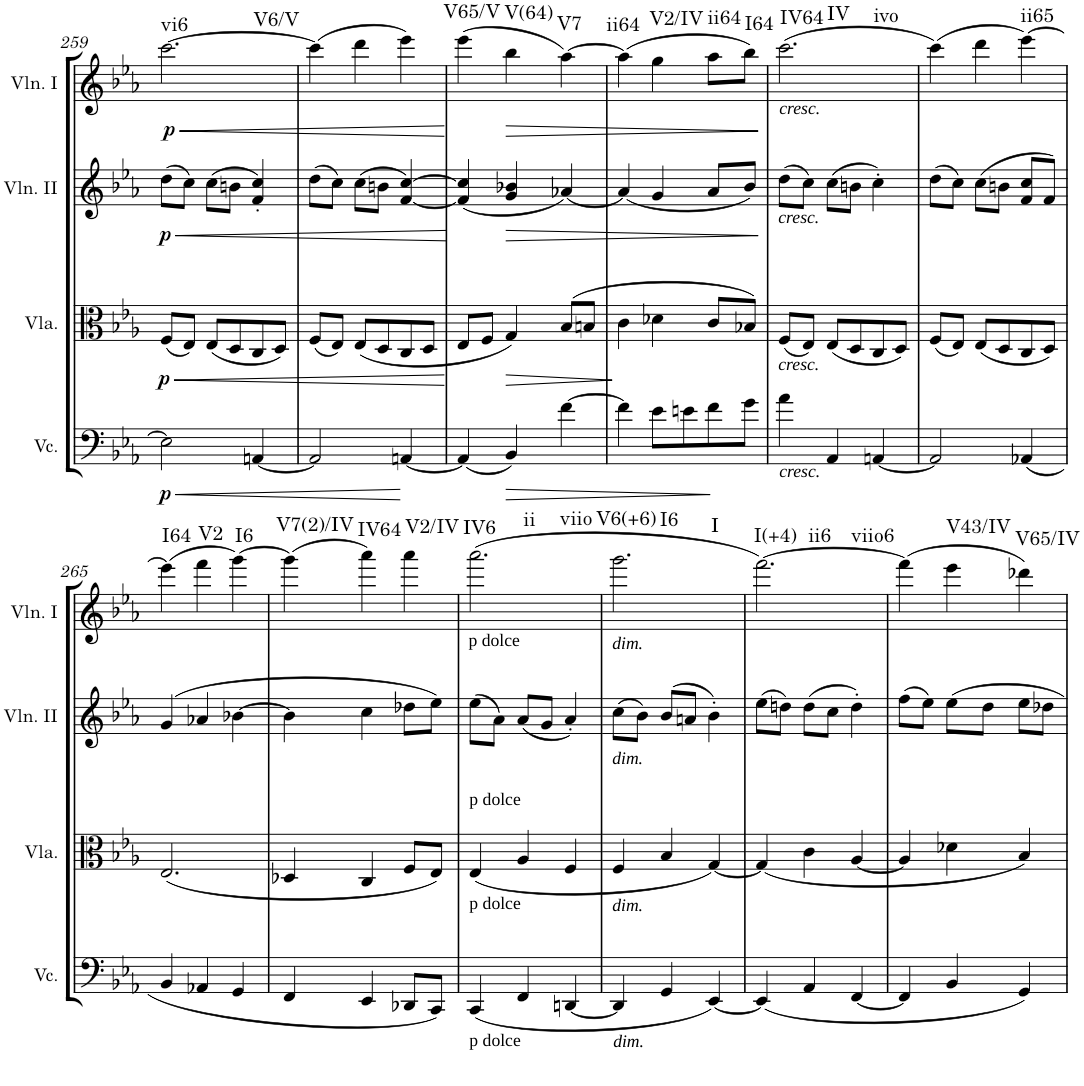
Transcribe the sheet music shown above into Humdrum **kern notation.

**kern	**dynam	**kern	**dynam	**kern	**dynam	**kern	**dynam	**harte
*part4	*part4	*part3	*part3	*part2	*part2	*part1	*part1	*part1
*staff4	*staff4	*staff3	*staff3	*staff2	*staff2	*staff1	*staff1	*
*I"Violoncello	*	*I"Viola	*	*I"Violin II	*	*I"Violin I	*	*
*I'Vc.	*	*I'Vla.	*	*I'Vln. II	*	*I'Vln. I	*	*
!!LO:PB:g=z
*clefF4	*	*clefC3	*	*clefG2	*	*clefG2	*	*
*k[b-e-a-]	*	*k[b-e-a-]	*	*k[b-e-a-]	*	*k[b-e-a-]	*	*
*E-:	*	*E-:	*	*E-:	*	*E-:	*	*
*M3/4	*	*M3/4	*	*M3/4	*	*M3/4	*	*
=259	=259	=259	=259	=259	=259	=259	=259	=259
!	!LO:HP:b	!	!LO:HP:b	!	!LO:HP:b	!	!LO:HP:b	!
!	!LO:DY:n=1:b	!	!LO:DY:n=1:b	!	!LO:DY:n=1:b	!	!LO:DY:n=1:b	!LO:H:n=1:kt=vi6
!	!	!	!	!	!	!	!	!LO:H:n=2:kt=V6/V
2E-\]	< p	(8F/L	< p	(8dd\L	< p	[2.ccc\	< p	N N
.	.	8E-/J)	.	8cc\J)	.	.	.	.
.	.	(8E-/L	.	(8cc\L	.	.	.	.
.	.	8D/	.	8bn\J	.	.	.	.
[4AAn/	.	8C/	.	4f/' 4cc/')	.	.	.	.
.	.	8D/J)	.	.	.	.	.	.
=260	=260	=260	=260	=260	=260	=260	=260	=260
2AA/]	.	(8F/L	.	(8dd\L	.	(4ccc\]	.	.
.	.	8E-/J)	.	8cc\J)	.	.	.	.
.	.	(8E-/L	.	(8cc\L	.	4ddd\	.	.
.	.	8D/	.	8bn\J	.	.	.	.
[4AAn/	.	8C/	.	[4f/ [4cc/)	.	4eee-\)	.	.
.	.	8D/J	.	.	.	.	.	.
=261	=261	=261	=261	=261	=261	=261	=261	=261
!	!	!	!	!	!	!	!	!LO:H:kt=V65/V
(4AA/]	.	8E-/L	.	(4f/] 4cc/]	.	(4eee-\	.	N
.	.	8F/J	.	.	.	.	.	.
!	!LO:HP:n=1:b	!	!LO:HP:n=1:b	!	!LO:HP:n=1:b	!	!LO:HP:n=1:b	!LO:H:kt=V(64)
4BB-/)	[ >	4G/)	[ >	4g/ 4b-X/	[ >	4bb-\	[ >	N
!	!	!	!	!	!	!	!	!LO:H:kt=V7
[4f\	.	(8B-/L	.	[4a-X/)	.	[4aa-\)	.	N
.	.	8Bn/J	.	.	.	.	.	.
=262	=262	=262	=262	=262	=262	=262	=262	=262
!	!	!	!	!	!	!	!	!LO:H:kt=ii64
4f\]	.	4c\	.	(4a-/]	.	(4aa-\]	.	N
!	!	!	!	!	!	!	!	!LO:H:kt=V2/IV
8e-\L	.	4d-X\	.	4g/	.	4gg\	.	N
8en\	.	.	.	.	.	.	.	.
!	!	!	!	!	!	!	!	!LO:H:kt=ii64
8f\	.	8c/L	.	8a-/L	.	8aa-\L	.	N
!	!	!	!	!	!	!	!	!LO:H:kt=I64
8g\J	.	8B-X/J)	.	8b-/J)	.	8bb-\J)	.	N
.	]	.	]	.	]	.	]	.
=263	=263	=263	=263	=263	=263	=263	=263	=263
!	!	!	!	!	!	!LO:TX:b:i:t=cresc.	!	!
!	!	!	!	!LO:TX:b:i:t=cresc.	!	!	!	!
!	!	!LO:TX:b:i:t=cresc.	!	!	!	!	!	!
!LO:TX:b:i:t=cresc.	!	!	!	!	!	!	!	!LO:H:n=1:kt=IV64
!	!	!	!	!	!	!	!	!LO:H:n=2:kt=IV
!	!	!	!	!	!	!	!	!LO:H:n=3:kt=ivo
4a-\	.	(8F/L	.	(8dd\L	.	(2.ccc\	.	N N N
.	.	8E-/J)	.	8cc\J)	.	.	.	.
4AA-/	.	(8E-/L	.	(8cc\L	.	.	.	.
.	.	8D/	.	8bn\J	.	.	.	.
[4AAn/	.	8C/	.	4cc'\)	.	.	.	.
.	.	8D/J)	.	.	.	.	.	.
=264	=264	=264	=264	=264	=264	=264	=264	=264
2AA/]	.	(8F/L	.	(8dd\L	.	(4ccc\)	.	.
.	.	8E-/J)	.	8cc\J)	.	.	.	.
.	.	(8E-/L	.	(8cc\L	.	4ddd\	.	.
.	.	8D/	.	8bn\J	.	.	.	.
!	!	!	!	!	!	!	!	!LO:H:kt=ii65
(<4AA-X/	.	8C/	.	8f/ 8cc/L	.	[4eee-\)	.	N
.	.	8D/J)	.	8f/J)	.	.	.	.
!!LO:LB:g=z
=265	=265	=265	=265	=265	=265	=265	=265	=265
!	!	!	!	!	!	!	!	!LO:H:kt=I64
4BB-/	.	(2.E-/	.	(4g/	.	(4eee-\]	.	N
!	!	!	!	!	!	!	!	!LO:H:kt=V2
4AA-X/	.	.	.	4a-X/	.	4fff\	.	N
!	!	!	!	!	!	!	!	!LO:H:kt=I6
4GG/	.	.	.	[4b-X\	.	[4ggg\)	.	N
=266	=266	=266	=266	=266	=266	=266	=266	=266
!	!	!	!	!	!	!	!	!LO:H:kt=V7(2)/IV
4FF/	.	4D-X/	.	4b-\]	.	(4ggg\]	.	N
!	!	!	!	!	!	!	!	!LO:H:kt=IV64
4EE-/	.	4C/	.	4cc\	.	4aaa-\)	.	N
!	!	!	!	!	!	!	!	!LO:H:kt=V2/IV
8DD-X/L	.	8F/L	.	8dd-X\L	.	4aaa-\	.	N
8CC/J)	.	8E-/J)	.	8ee-\J)	.	.	.	.
=267	=267	=267	=267	=267	=267	=267	=267	=267
!	!	!	!	!	!	!LO:TX:b:t=p dolce	!	!
!	!	!LO:TX:a:t=p dolce	!	!	!	!	!	!
!	!	!LO:TX:b:t=p dolce	!	!	!	!	!	!
!LO:TX:b:t=p dolce	!	!	!	!	!	!	!	!LO:H:n=1:kt=IV6
!	!	!	!	!	!	!	!	!LO:H:n=2:kt=ii
!	!	!	!	!	!	!	!	!LO:H:n=3:kt=viio
(4CC/	.	(4E-/	.	(8ee-\L	.	(2.aaa-\	.	N N N
.	.	.	.	8a-\J)	.	.	.	.
4FF/	.	4A-/	.	(8a-/L	.	.	.	.
.	.	.	.	8g/J	.	.	.	.
[4DDn/	.	4F/	.	4a-'/)	.	.	.	.
=268	=268	=268	=268	=268	=268	=268	=268	=268
!	!	!	!	!	!	!LO:TX:b:i:t=dim.	!	!
!	!	!	!	!LO:TX:b:i:t=dim.	!	!	!	!
!	!	!LO:TX:b:i:t=dim.	!	!	!	!	!	!
!LO:TX:b:i:t=dim.	!	!	!	!	!	!	!	!LO:H:n=1:kt=V6(+6)
!	!	!	!	!	!	!	!	!LO:H:n=2:kt=I6
!	!	!	!	!	!	!	!	!LO:H:n=3:kt=I
4DD/]	.	4F/	.	(8cc\L	.	2.ggg\	.	N N N
.	.	.	.	8b-\J)	.	.	.	.
4GG/	.	4B-/	.	(8b-/L	.	.	.	.
.	.	.	.	8an/J	.	.	.	.
[4EE-/)	.	[4G/)	.	4b-'\)	.	.	.	.
=269	=269	=269	=269	=269	=269	=269	=269	=269
!	!	!	!	!	!	!	!	!LO:H:n=1:kt=I(+4)
!	!	!	!	!	!	!	!	!LO:H:n=2:kt=ii6
!	!	!	!	!	!	!	!	!LO:H:n=3:kt=viio6
(<4EE-/]	.	(<4G/]	.	(8ee-\L	.	[2.fff\)	.	N N N
.	.	.	.	8ddn\J)	.	.	.	.
4AA-/	.	4c\	.	(8dd\L	.	.	.	.
.	.	.	.	8cc\J	.	.	.	.
[4FF/	.	[4A-/	.	4dd'\)	.	.	.	.
=270	=270	=270	=270	=270	=270	=270	=270	=270
4FF/]	.	4A-/]	.	(8ff\L	.	(4fff\]	.	.
.	.	.	.	8ee-\J)	.	.	.	.
!	!	!	!	!	!	!	!	!LO:H:kt=V43/IV
4BB-/	.	4d-X\	.	8ee-\L	.	4eee-\	.	N
.	.	.	.	8dd\J	.	.	.	.
!	!	!	!	!	!	!	!	!LO:H:kt=V65/IV
4GG/)	.	4B-/)	.	8ee-\L	.	4ddd-X\)	.	N
.	.	.	.	8dd-X\J	.	.	.	.
=	=	=	=	=	=	=	=	=
*-	*-	*-	*-	*-	*-	*-	*-	*-
